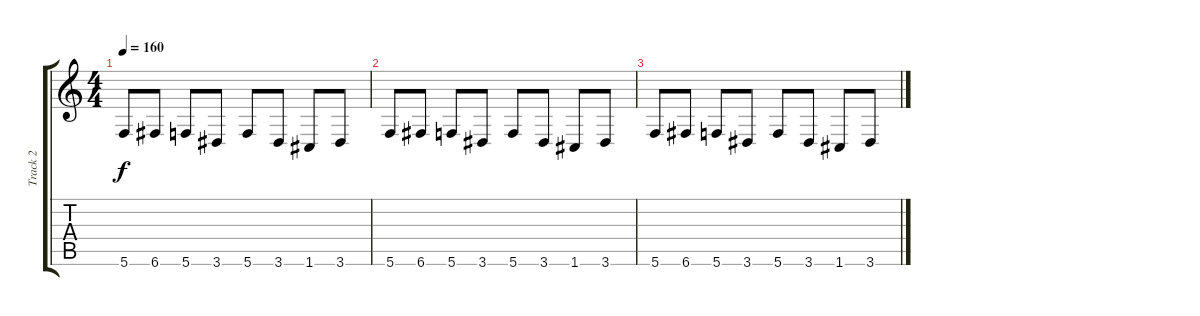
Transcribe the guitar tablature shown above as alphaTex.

\track ("Track 2" "Track 2") {instrument distortionguitar}
\staff {score tabs}
\tuning (C4 G3 Eb3 Bb2 F2 C2) {hide}
\ts (4 4)
\tempo 160
\clef g2
\ks c
5.6.8{dy f} 6.6.8 5.6.8 3.6.8 5.6.8 3.6.8 1.6.8 3.6.8 |
5.6.8 6.6.8 5.6.8 3.6.8 5.6.8 3.6.8 1.6.8 3.6.8 |
5.6.8 6.6.8 5.6.8 3.6.8 5.6.8 3.6.8 1.6.8 3.6.8
